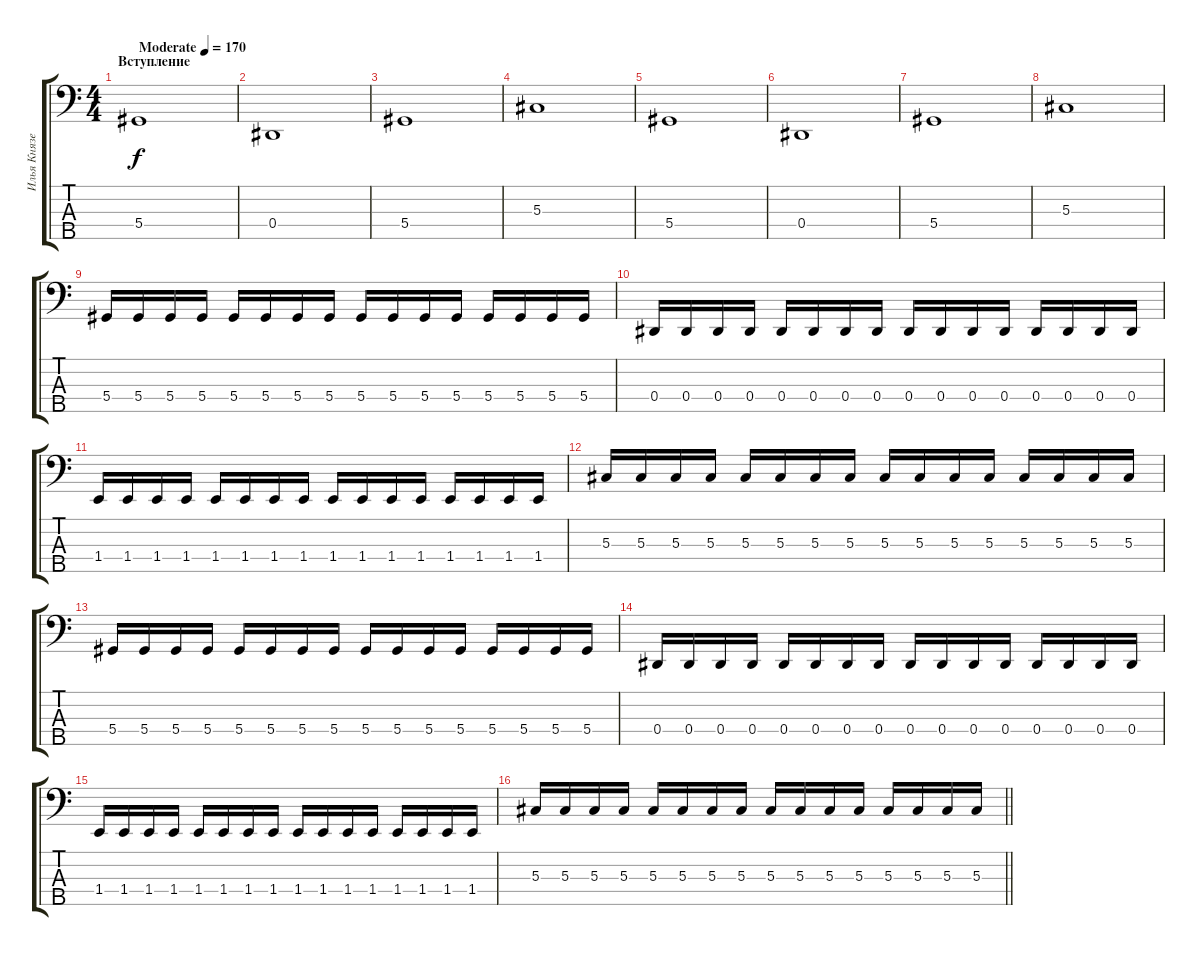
\track ("Илья Князев" "Илья Князе") {instrument electricbasspick}
\staff {score tabs}
\tuning (Gb2 Db2 Ab1 Eb1 Bb0) {hide}
\ts (4 4)
\section ("" "Вступление")
\tempo (170 "Moderate")
\clef f4
\ks c
5.4.1{dy f instrument electricbasspick} |
0.4.1 |
5.4.1 |
5.3.1 |
5.4.1 |
0.4.1 |
5.4.1 |
5.3.1 |
5.4.16 5.4.16 5.4.16 5.4.16 5.4.16 5.4.16 5.4.16 5.4.16 5.4.16 5.4.16 5.4.16 5.4.16 5.4.16 5.4.16 5.4.16 5.4.16 |
0.4.16 0.4.16 0.4.16 0.4.16 0.4.16 0.4.16 0.4.16 0.4.16 0.4.16 0.4.16 0.4.16 0.4.16 0.4.16 0.4.16 0.4.16 0.4.16 |
1.4.16 1.4.16 1.4.16 1.4.16 1.4.16 1.4.16 1.4.16 1.4.16 1.4.16 1.4.16 1.4.16 1.4.16 1.4.16 1.4.16 1.4.16 1.4.16 |
5.3.16 5.3.16 5.3.16 5.3.16 5.3.16 5.3.16 5.3.16 5.3.16 5.3.16 5.3.16 5.3.16 5.3.16 5.3.16 5.3.16 5.3.16 5.3.16 |
5.4.16 5.4.16 5.4.16 5.4.16 5.4.16 5.4.16 5.4.16 5.4.16 5.4.16 5.4.16 5.4.16 5.4.16 5.4.16 5.4.16 5.4.16 5.4.16 |
0.4.16 0.4.16 0.4.16 0.4.16 0.4.16 0.4.16 0.4.16 0.4.16 0.4.16 0.4.16 0.4.16 0.4.16 0.4.16 0.4.16 0.4.16 0.4.16 |
1.4.16 1.4.16 1.4.16 1.4.16 1.4.16 1.4.16 1.4.16 1.4.16 1.4.16 1.4.16 1.4.16 1.4.16 1.4.16 1.4.16 1.4.16 1.4.16 |
\barLineRight lightlight
5.3.16 5.3.16 5.3.16 5.3.16 5.3.16 5.3.16 5.3.16 5.3.16 5.3.16 5.3.16 5.3.16 5.3.16 5.3.16 5.3.16 5.3.16 5.3.16
